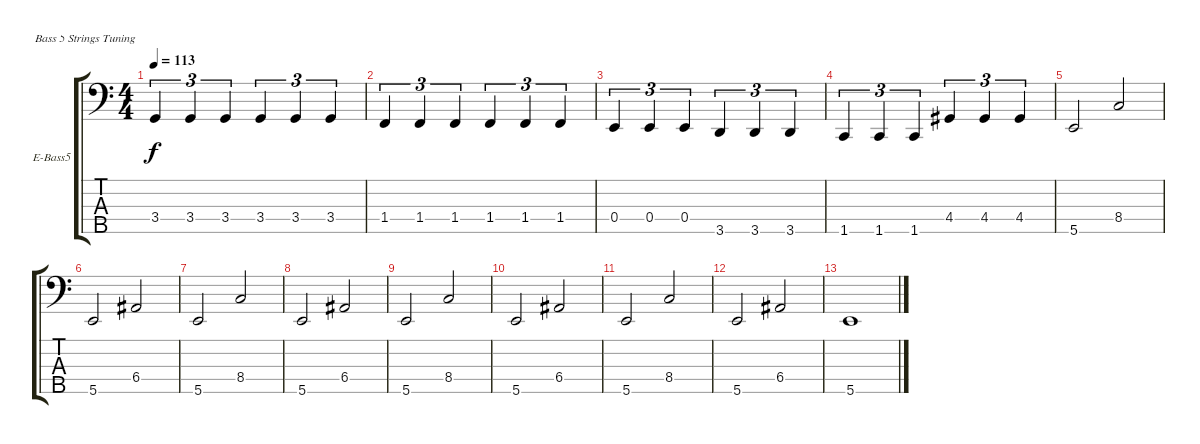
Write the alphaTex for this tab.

\defaultSystemsLayout 4
\bracketExtendMode groupsimilarinstruments
\firstSystemTrackNameOrientation horizontal
\otherSystemsTrackNameOrientation horizontal
\track ("Electric Bass" "E-Bass5") {instrument electricbassfinger}
\staff {score tabs}
\tuning (G2 D2 A1 E1 B0)
\ts (4 4)
\tempo 113
\clef f4
\ks c
3.4.4{tu (3 2) dy f} 3.4.4{tu (3 2)} 3.4.4{tu (3 2)} 3.4.4{tu (3 2)} 3.4.4{tu (3 2)} 3.4.4{tu (3 2)} |
1.4.4{tu (3 2)} 1.4.4{tu (3 2)} 1.4.4{tu (3 2)} 1.4.4{tu (3 2)} 1.4.4{tu (3 2)} 1.4.4{tu (3 2)} |
0.4.4{tu (3 2)} 0.4.4{tu (3 2)} 0.4.4{tu (3 2)} 3.5.4{tu (3 2)} 3.5.4{tu (3 2)} 3.5.4{tu (3 2)} |
1.5.4{tu (3 2)} 1.5.4{tu (3 2)} 1.5.4{tu (3 2)} 4.4.4{tu (3 2)} 4.4.4{tu (3 2)} 4.4.4{tu (3 2)} |
5.5.2 8.4.2 |
5.5.2 6.4.2 |
5.5.2 8.4.2 |
5.5.2 6.4.2 |
5.5.2 8.4.2 |
5.5.2 6.4.2 |
5.5.2 8.4.2 |
5.5.2 6.4.2 |
5.5.1
